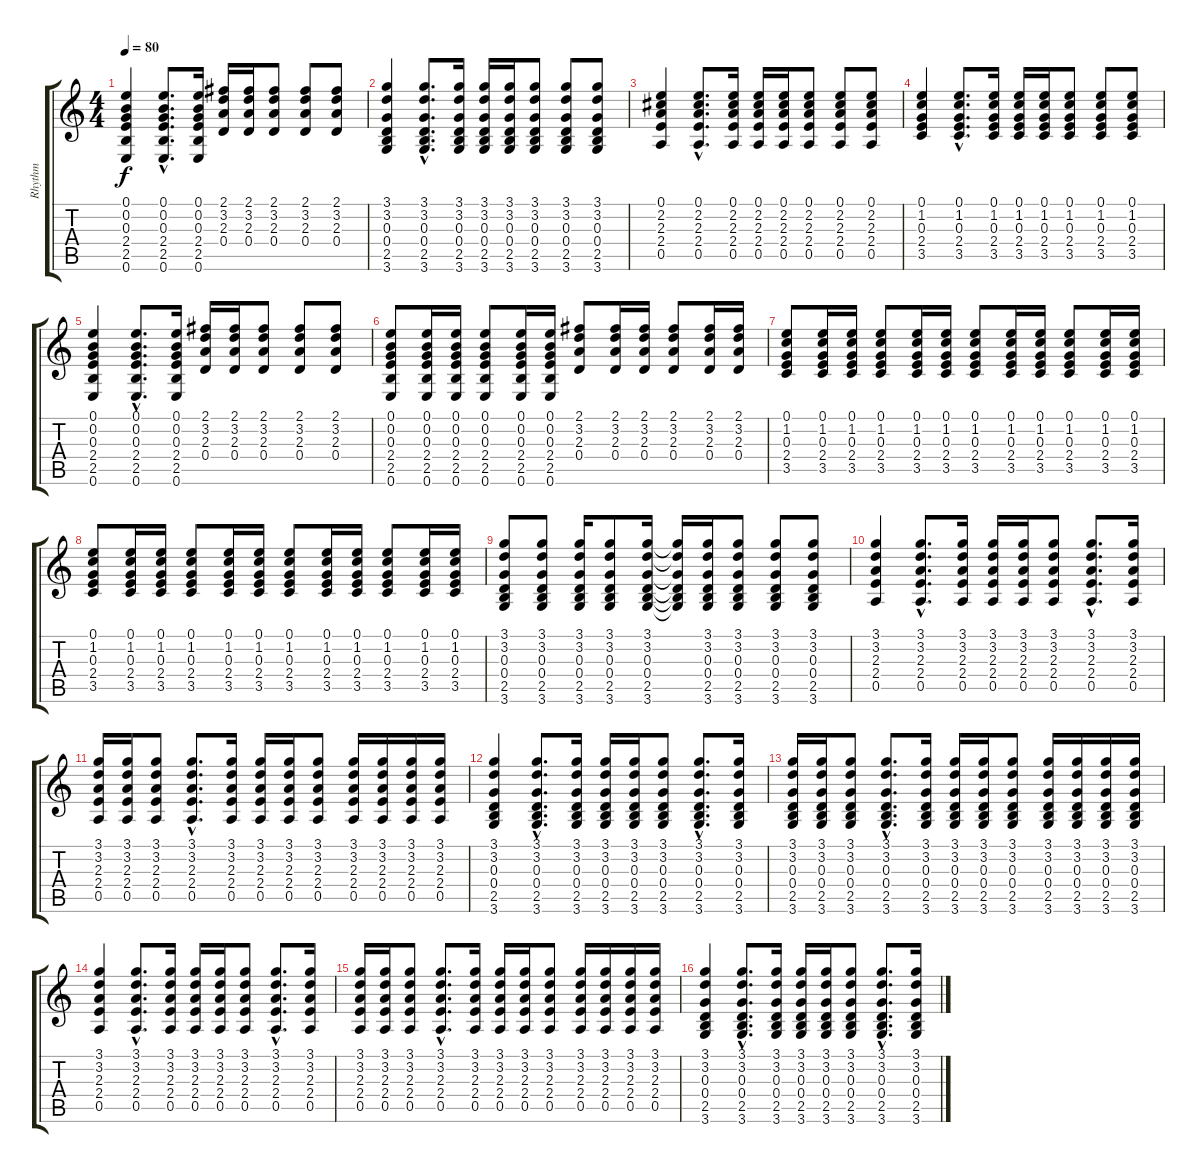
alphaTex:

\track ("Rhythm" "Rhythm") {instrument acousticguitarsteel}
\staff {score tabs}
\tuning (E4 B3 G3 D3 A2 E2) {hide}
\ts (4 4)
\tempo 80
\clef g2
\ks c
(0.1 0.2 0.3 2.4 2.5 0.6).4{dy f} (0.1{hac} 0.2{hac} 0.3{hac} 2.4{hac} 2.5{hac} 0.6{hac}).8{d} (0.1 0.2 0.3 2.4 2.5 0.6).16 (2.1 3.2 2.3 0.4).16 (2.1 3.2 2.3 0.4).16 (2.1 3.2 2.3 0.4).8 (2.1 3.2 2.3 0.4).8 (2.1 3.2 2.3 0.4).8 |
(3.1 3.2 0.3 0.4 2.5 3.6).4 (3.1{hac} 3.2{hac} 0.3{hac} 0.4{hac} 2.5{hac} 3.6{hac}).8{d} (3.1 3.2 0.3 0.4 2.5 3.6).16 (3.1 3.2 0.3 0.4 2.5 3.6).16 (3.1 3.2 0.3 0.4 2.5 3.6).16 (3.1 3.2 0.3 0.4 2.5 3.6).8 (3.1 3.2 0.3 0.4 2.5 3.6).8 (3.1 3.2 0.3 0.4 2.5 3.6).8 |
(0.1 2.2 2.3 2.4 0.5).4 (0.1{hac} 2.2{hac} 2.3{hac} 2.4{hac} 0.5{hac}).8{d} (0.1 2.2 2.3 2.4 0.5).16 (0.1 2.2 2.3 2.4 0.5).16 (0.1 2.2 2.3 2.4 0.5).16 (0.1 2.2 2.3 2.4 0.5).8 (0.1 2.2 2.3 2.4 0.5).8 (0.1 2.2 2.3 2.4 0.5).8 |
(0.1 1.2 0.3 2.4 3.5).4 (0.1{hac} 1.2{hac} 0.3{hac} 2.4{hac} 3.5{hac}).8{d} (0.1 1.2 0.3 2.4 3.5).16 (0.1 1.2 0.3 2.4 3.5).16 (0.1 1.2 0.3 2.4 3.5).16 (0.1 1.2 0.3 2.4 3.5).8 (0.1 1.2 0.3 2.4 3.5).8 (0.1 1.2 0.3 2.4 3.5).8 |
(0.1 0.2 0.3 2.4 2.5 0.6).4 (0.1{hac} 0.2{hac} 0.3{hac} 2.4{hac} 2.5{hac} 0.6{hac}).8{d} (0.1 0.2 0.3 2.4 2.5 0.6).16 (2.1 3.2 2.3 0.4).16 (2.1 3.2 2.3 0.4).16 (2.1 3.2 2.3 0.4).8 (2.1 3.2 2.3 0.4).8 (2.1 3.2 2.3 0.4).8 |
(0.1 0.2 0.3 2.4 2.5 0.6).8 (0.1 0.2 0.3 2.4 2.5 0.6).16 (0.1 0.2 0.3 2.4 2.5 0.6).16 (0.1 0.2 0.3 2.4 2.5 0.6).8 (0.1 0.2 0.3 2.4 2.5 0.6).16 (0.1 0.2 0.3 2.4 2.5 0.6).16 (2.1 3.2 2.3 0.4).8 (2.1 3.2 2.3 0.4).16 (2.1 3.2 2.3 0.4).16 (2.1 3.2 2.3 0.4).8 (2.1 3.2 2.3 0.4).16 (2.1 3.2 2.3 0.4).16 |
(0.1 1.2 0.3 2.4 3.5).8 (0.1 1.2 0.3 2.4 3.5).16 (0.1 1.2 0.3 2.4 3.5).16 (0.1 1.2 0.3 2.4 3.5).8 (0.1 1.2 0.3 2.4 3.5).16 (0.1 1.2 0.3 2.4 3.5).16 (0.1 1.2 0.3 2.4 3.5).8 (0.1 1.2 0.3 2.4 3.5).16 (0.1 1.2 0.3 2.4 3.5).16 (0.1 1.2 0.3 2.4 3.5).8 (0.1 1.2 0.3 2.4 3.5).16 (0.1 1.2 0.3 2.4 3.5).16 |
(0.1 1.2 0.3 2.4 3.5).8 (0.1 1.2 0.3 2.4 3.5).16 (0.1 1.2 0.3 2.4 3.5).16 (0.1 1.2 0.3 2.4 3.5).8 (0.1 1.2 0.3 2.4 3.5).16 (0.1 1.2 0.3 2.4 3.5).16 (0.1 1.2 0.3 2.4 3.5).8 (0.1 1.2 0.3 2.4 3.5).16 (0.1 1.2 0.3 2.4 3.5).16 (0.1 1.2 0.3 2.4 3.5).8 (0.1 1.2 0.3 2.4 3.5).16 (0.1 1.2 0.3 2.4 3.5).16 |
(3.1 3.2 0.3 0.4 2.5 3.6).8 (3.1 3.2 0.3 0.4 2.5 3.6).8 (3.1 3.2 0.3 0.4 2.5 3.6).16 (3.1 3.2 0.3 0.4 2.5 3.6).8 (3.1 3.2 0.3 0.4 2.5 3.6).16 (3.1{t} 3.2{t} 0.3{t} 0.4{t} 2.5{t} 3.6{t}).16 (3.1 3.2 0.3 0.4 2.5 3.6).16 (3.1 3.2 0.3 0.4 2.5 3.6).8 (3.1 3.2 0.3 0.4 2.5 3.6).8 (3.1 3.2 0.3 0.4 2.5 3.6).8 |
(3.1 3.2 2.3 2.4 0.5).4 (3.1{hac} 3.2{hac} 2.3{hac} 2.4{hac} 0.5{hac}).8{d} (3.1 3.2 2.3 2.4 0.5).16 (3.1 3.2 2.3 2.4 0.5).16 (3.1 3.2 2.3 2.4 0.5).16 (3.1 3.2 2.3 2.4 0.5).8 (3.1{hac} 3.2{hac} 2.3{hac} 2.4{hac} 0.5{hac}).8{d} (3.1 3.2 2.3 2.4 0.5).16 |
(3.1 3.2 2.3 2.4 0.5).16 (3.1 3.2 2.3 2.4 0.5).16 (3.1 3.2 2.3 2.4 0.5).8 (3.1{hac} 3.2{hac} 2.3{hac} 2.4{hac} 0.5{hac}).8{d} (3.1 3.2 2.3 2.4 0.5).16 (3.1 3.2 2.3 2.4 0.5).16 (3.1 3.2 2.3 2.4 0.5).16 (3.1 3.2 2.3 2.4 0.5).8 (3.1 3.2 2.3 2.4 0.5).16 (3.1 3.2 2.3 2.4 0.5).16 (3.1 3.2 2.3 2.4 0.5).16 (3.1 3.2 2.3 2.4 0.5).16 |
(3.1 3.2 0.3 0.4 2.5 3.6).4 (3.1{hac} 3.2{hac} 0.3{hac} 0.4{hac} 2.5{hac} 3.6{hac}).8{d} (3.1 3.2 0.3 0.4 2.5 3.6).16 (3.1 3.2 0.3 0.4 2.5 3.6).16 (3.1 3.2 0.3 0.4 2.5 3.6).16 (3.1 3.2 0.3 0.4 2.5 3.6).8 (3.1{hac} 3.2{hac} 0.3{hac} 0.4{hac} 2.5{hac} 3.6{hac}).8{d} (3.1 3.2 0.3 0.4 2.5 3.6).16 |
(3.1 3.2 0.3 0.4 2.5 3.6).16 (3.1 3.2 0.3 0.4 2.5 3.6).16 (3.1 3.2 0.3 0.4 2.5 3.6).8 (3.1{hac} 3.2{hac} 0.3{hac} 0.4{hac} 2.5{hac} 3.6{hac}).8{d} (3.1 3.2 0.3 0.4 2.5 3.6).16 (3.1 3.2 0.3 0.4 2.5 3.6).16 (3.1 3.2 0.3 0.4 2.5 3.6).16 (3.1 3.2 0.3 0.4 2.5 3.6).8 (3.1 3.2 0.3 0.4 2.5 3.6).16 (3.1 3.2 0.3 0.4 2.5 3.6).16 (3.1 3.2 0.3 0.4 2.5 3.6).16 (3.1 3.2 0.3 0.4 2.5 3.6).16 |
(3.1 3.2 2.3 2.4 0.5).4 (3.1{hac} 3.2{hac} 2.3{hac} 2.4{hac} 0.5{hac}).8{d} (3.1 3.2 2.3 2.4 0.5).16 (3.1 3.2 2.3 2.4 0.5).16 (3.1 3.2 2.3 2.4 0.5).16 (3.1 3.2 2.3 2.4 0.5).8 (3.1{hac} 3.2{hac} 2.3{hac} 2.4{hac} 0.5{hac}).8{d} (3.1 3.2 2.3 2.4 0.5).16 |
(3.1 3.2 2.3 2.4 0.5).16 (3.1 3.2 2.3 2.4 0.5).16 (3.1 3.2 2.3 2.4 0.5).8 (3.1{hac} 3.2{hac} 2.3{hac} 2.4{hac} 0.5{hac}).8{d} (3.1 3.2 2.3 2.4 0.5).16 (3.1 3.2 2.3 2.4 0.5).16 (3.1 3.2 2.3 2.4 0.5).16 (3.1 3.2 2.3 2.4 0.5).8 (3.1 3.2 2.3 2.4 0.5).16 (3.1 3.2 2.3 2.4 0.5).16 (3.1 3.2 2.3 2.4 0.5).16 (3.1 3.2 2.3 2.4 0.5).16 |
(3.1 3.2 0.3 0.4 2.5 3.6).4 (3.1{hac} 3.2{hac} 0.3{hac} 0.4{hac} 2.5{hac} 3.6{hac}).8{d} (3.1 3.2 0.3 0.4 2.5 3.6).16 (3.1 3.2 0.3 0.4 2.5 3.6).16 (3.1 3.2 0.3 0.4 2.5 3.6).16 (3.1 3.2 0.3 0.4 2.5 3.6).8 (3.1{hac} 3.2{hac} 0.3{hac} 0.4{hac} 2.5{hac} 3.6{hac}).8{d} (3.1 3.2 0.3 0.4 2.5 3.6).16
